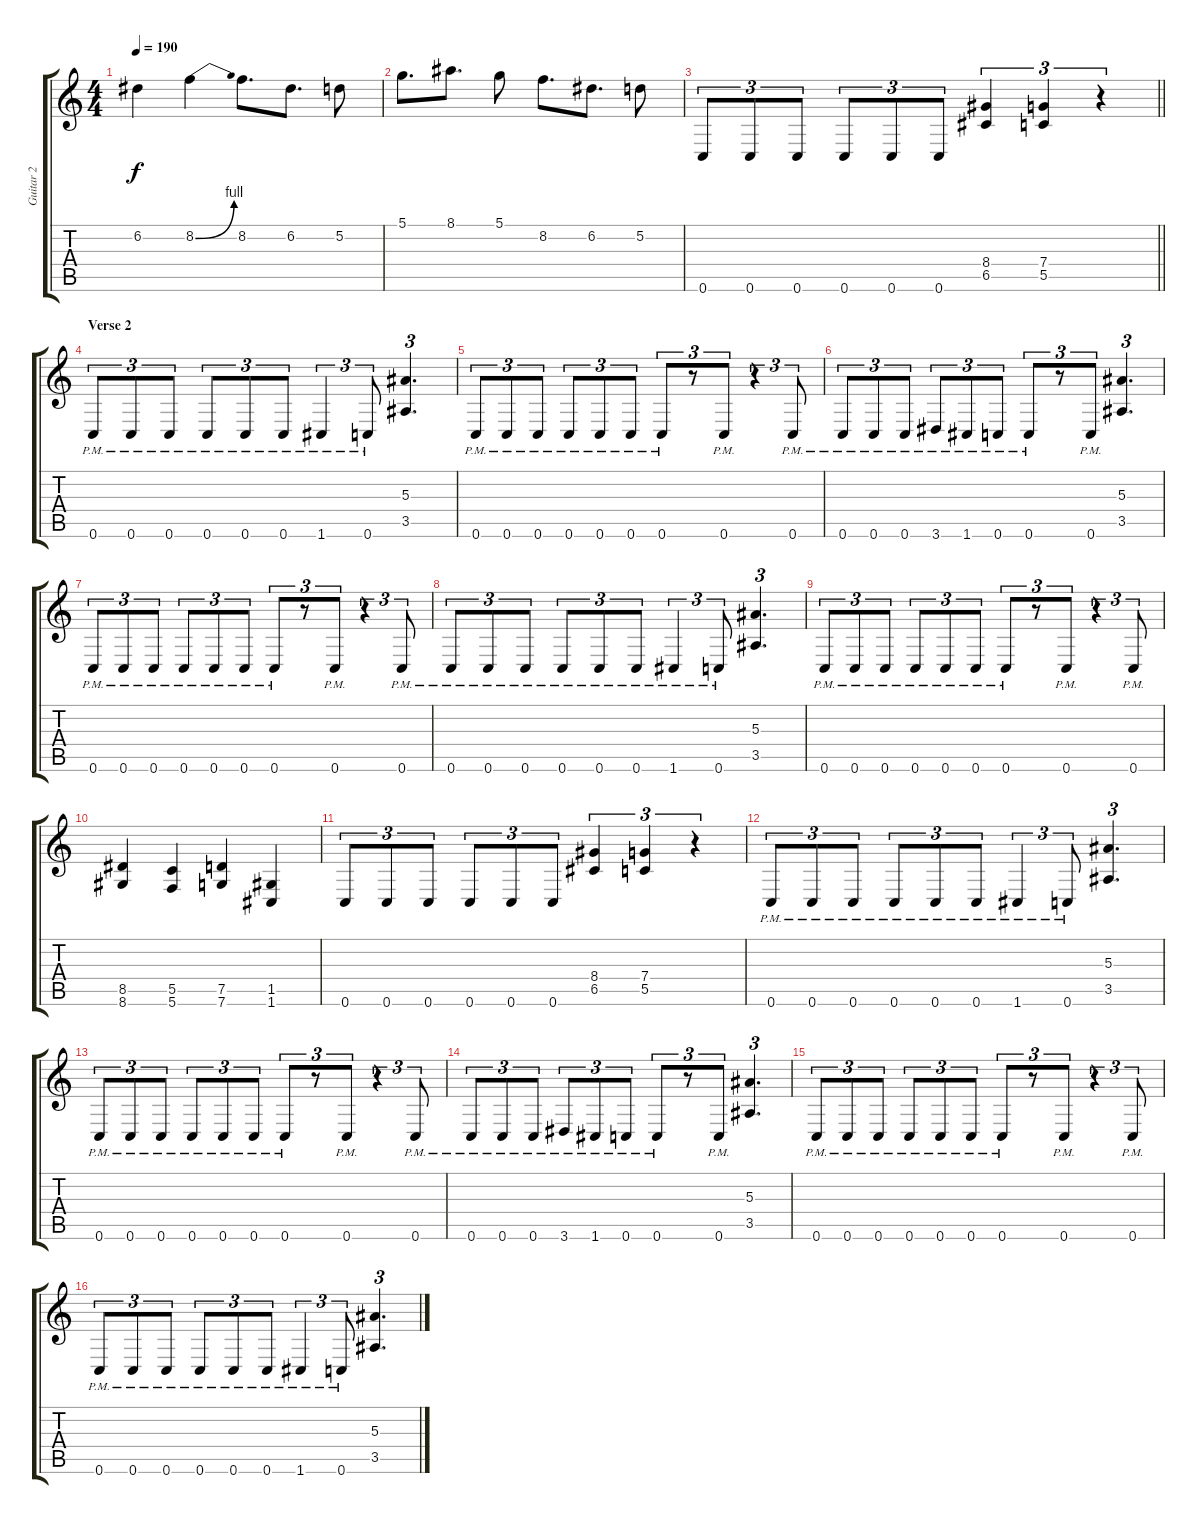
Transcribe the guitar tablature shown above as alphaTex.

\track ("Guitar 2" "Guitar 2") {instrument distortionguitar}
\staff {score tabs}
\tuning (D4 A3 F3 C3 G2 C2) {hide}
\ts (4 4)
\tempo 190
\clef g2
\ks c
6.2.4{dy f} 8.2{be (bend 0 0 60 4)}.4 8.2.8{d} 6.2.8{d} 5.2.8 |
5.1.8{d} 8.1.8{d} 5.1.8 8.2.8{d} 6.2.8{d} 5.2.8 |
\barLineRight lightlight
0.6.8{tu (3 2)} 0.6.8{tu (3 2)} 0.6.8{tu (3 2)} 0.6.8{tu (3 2)} 0.6.8{tu (3 2)} 0.6.8{tu (3 2)} (8.4 6.5).4{tu (3 2)} (7.4 5.5).4{tu (3 2)} r.4{tu (3 2)} |
\section ("" "Verse 2")
0.6{pm}.8{tu (3 2) volume 16} 0.6{pm}.8{tu (3 2)} 0.6{pm}.8{tu (3 2)} 0.6{pm}.8{tu (3 2)} 0.6{pm}.8{tu (3 2)} 0.6{pm}.8{tu (3 2)} 1.6{pm}.4{tu (3 2)} 0.6{pm}.8{tu (3 2)} (5.3 3.5).4{d tu (3 2)} |
0.6{pm}.8{tu (3 2)} 0.6{pm}.8{tu (3 2)} 0.6{pm}.8{tu (3 2)} 0.6{pm}.8{tu (3 2)} 0.6{pm}.8{tu (3 2)} 0.6{pm}.8{tu (3 2)} 0.6{pm}.8{tu (3 2)} r.8{tu (3 2)} 0.6{pm}.8{tu (3 2)} r.4{tu (3 2)} 0.6{pm}.8{tu (3 2)} |
0.6{pm}.8{tu (3 2)} 0.6{pm}.8{tu (3 2)} 0.6{pm}.8{tu (3 2)} 3.6{pm}.8{tu (3 2)} 1.6{pm}.8{tu (3 2)} 0.6{pm}.8{tu (3 2)} 0.6{pm}.8{tu (3 2)} r.8{tu (3 2)} 0.6{pm}.8{tu (3 2)} (5.3 3.5).4{d tu (3 2)} |
0.6{pm}.8{tu (3 2)} 0.6{pm}.8{tu (3 2)} 0.6{pm}.8{tu (3 2)} 0.6{pm}.8{tu (3 2)} 0.6{pm}.8{tu (3 2)} 0.6{pm}.8{tu (3 2)} 0.6{pm}.8{tu (3 2)} r.8{tu (3 2)} 0.6{pm}.8{tu (3 2)} r.4{tu (3 2)} 0.6{pm}.8{tu (3 2)} |
0.6{pm}.8{tu (3 2)} 0.6{pm}.8{tu (3 2)} 0.6{pm}.8{tu (3 2)} 0.6{pm}.8{tu (3 2)} 0.6{pm}.8{tu (3 2)} 0.6{pm}.8{tu (3 2)} 1.6{pm}.4{tu (3 2)} 0.6{pm}.8{tu (3 2)} (5.3 3.5).4{d tu (3 2)} |
0.6{pm}.8{tu (3 2)} 0.6{pm}.8{tu (3 2)} 0.6{pm}.8{tu (3 2)} 0.6{pm}.8{tu (3 2)} 0.6{pm}.8{tu (3 2)} 0.6{pm}.8{tu (3 2)} 0.6{pm}.8{tu (3 2)} r.8{tu (3 2)} 0.6{pm}.8{tu (3 2)} r.4{tu (3 2)} 0.6{pm}.8{tu (3 2)} |
(8.5 8.6).4 (5.5 5.6).4 (7.5 7.6).4 (1.5 1.6).4 |
0.6.8{tu (3 2)} 0.6.8{tu (3 2)} 0.6.8{tu (3 2)} 0.6.8{tu (3 2)} 0.6.8{tu (3 2)} 0.6.8{tu (3 2)} (8.4 6.5).4{tu (3 2)} (7.4 5.5).4{tu (3 2)} r.4{tu (3 2)} |
0.6{pm}.8{tu (3 2)} 0.6{pm}.8{tu (3 2)} 0.6{pm}.8{tu (3 2)} 0.6{pm}.8{tu (3 2)} 0.6{pm}.8{tu (3 2)} 0.6{pm}.8{tu (3 2)} 1.6{pm}.4{tu (3 2)} 0.6{pm}.8{tu (3 2)} (5.3 3.5).4{d tu (3 2)} |
0.6{pm}.8{tu (3 2)} 0.6{pm}.8{tu (3 2)} 0.6{pm}.8{tu (3 2)} 0.6{pm}.8{tu (3 2)} 0.6{pm}.8{tu (3 2)} 0.6{pm}.8{tu (3 2)} 0.6{pm}.8{tu (3 2)} r.8{tu (3 2)} 0.6{pm}.8{tu (3 2)} r.4{tu (3 2)} 0.6{pm}.8{tu (3 2)} |
0.6{pm}.8{tu (3 2)} 0.6{pm}.8{tu (3 2)} 0.6{pm}.8{tu (3 2)} 3.6{pm}.8{tu (3 2)} 1.6{pm}.8{tu (3 2)} 0.6{pm}.8{tu (3 2)} 0.6{pm}.8{tu (3 2)} r.8{tu (3 2)} 0.6{pm}.8{tu (3 2)} (5.3 3.5).4{d tu (3 2)} |
0.6{pm}.8{tu (3 2)} 0.6{pm}.8{tu (3 2)} 0.6{pm}.8{tu (3 2)} 0.6{pm}.8{tu (3 2)} 0.6{pm}.8{tu (3 2)} 0.6{pm}.8{tu (3 2)} 0.6{pm}.8{tu (3 2)} r.8{tu (3 2)} 0.6{pm}.8{tu (3 2)} r.4{tu (3 2)} 0.6{pm}.8{tu (3 2)} |
0.6{pm}.8{tu (3 2)} 0.6{pm}.8{tu (3 2)} 0.6{pm}.8{tu (3 2)} 0.6{pm}.8{tu (3 2)} 0.6{pm}.8{tu (3 2)} 0.6{pm}.8{tu (3 2)} 1.6{pm}.4{tu (3 2)} 0.6{pm}.8{tu (3 2)} (5.3 3.5).4{d tu (3 2)}
